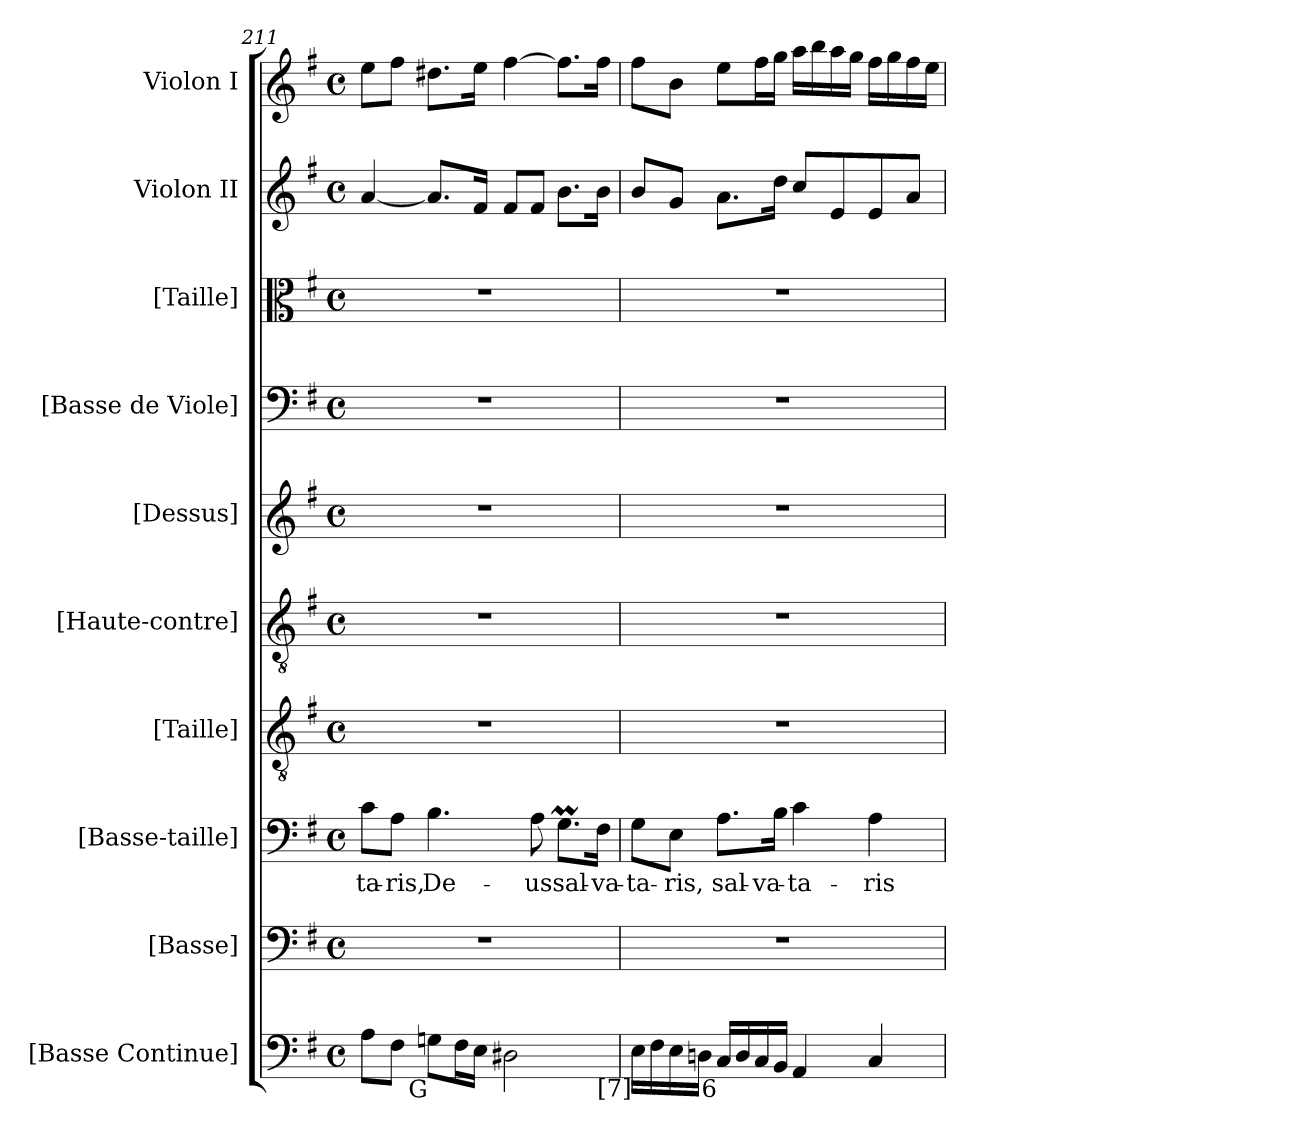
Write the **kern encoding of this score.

**kern	**kern	**kern	**text	**kern	**kern	**kern	**kern	**kern	**kern	**kern
*part10	*part9	*part8	*part8	*part7	*part6	*part5	*part4	*part3	*part2	*part1
*staff10	*staff9	*staff8	*staff8	*staff7	*staff6	*staff5	*staff4	*staff3	*staff2	*staff1
*I"[Basse Continue]	*I"[Basse]	*I"[Basse-taille]	*	*I"[Taille]	*I"[Haute-contre]	*I"[Dessus]	*I"[Basse de Viole]	*I"[Taille]	*I"Violon II	*I"Violon I
*I'B.c.	*I'B.	*I'B.t.	*	*I'T.	*I'H.C.	*I'D.	*	*	*I'Vln. II	*I'Vln. I
!!LO:LB:g=z
*clefF4	*clefF4	*clefF4	*	*clefGv2	*clefGv2	*clefG2	*clefF4	*clefC3	*clefG2	*clefG2
*	*	*	*	*ITrd7c12	*ITrd7c12	*	*	*	*	*
*k[f#]	*k[f#]	*k[f#]	*	*k[f#]	*k[f#]	*k[f#]	*k[f#]	*k[f#]	*k[f#]	*k[f#]
*G:	*G:	*G:	*	*G:	*G:	*G:	*G:	*G:	*G:	*G:
*M4/4	*M4/4	*M4/4	*	*M4/4	*M4/4	*M4/4	*M4/4	*M4/4	*M4/4	*M4/4
*met(c)	*met(c)	*met(c)	*	*met(c)	*met(c)	*met(c)	*met(c)	*met(c)	*met(c)	*met(c)
=211	=211	=211	=211	=211	=211	=211	=211	=211	=211	=211
!	!	!	!LO:LY:b:color=#000000	!	!	!	!	!	!	!
8Ai\L	1r	8ci\L	-ta-	1r	1r	1r	1r	1r	[4ai/	8eei\L
!	!	!	!LO:LY:b:color=#000000	!	!	!	!	!	!	!
8F#i\J	.	8Ai\J	-ris,	.	.	.	.	.	.	8ff#i\J
!LO:TX:b:rj:t=G	!	!	!	!	!	!	!	!	!	!
!	!	!	!LO:LY:b:color=#000000	!	!	!	!	!	!	!
8Gni\L	.	4.Bi\	De-	.	.	.	.	.	8.ai/L]	8.dd#Xi\L
16F#i\L	.	.	.	.	.	.	.	.	.	.
16Ei\JJ	.	.	.	.	.	.	.	.	16f#i/Jk	16eei\Jk
2D#Xi\	.	.	.	.	.	.	.	.	8f#i/L	[4ff#i\
!	!	!	!LO:LY:b:color=#000000	!	!	!	!	!	!	!
.	.	8Ai\	-us	.	.	.	.	.	8f#i/J	.
!	!	!	!LO:LY:b:color=#000000	!	!	!	!	!	!	!
.	.	8.GMi\L	sal-	.	.	.	.	.	8.bi\L	8.ff#i\L]
!	!	!	!LO:LY:b:color=#000000	!	!	!	!	!	!	!
.	.	16F#i\Jk	-va-	.	.	.	.	.	16bi\Jk	16ff#i\Jk
=212	=212	=212	=212	=212	=212	=212	=212	=212	=212	=212
!LO:TX:b:rj:t=[7]	!	!	!	!	!	!	!	!	!	!
!	!	!	!LO:LY:b:color=#000000	!	!	!	!	!	!	!
16Ei\LL	1r	8Gi\L	-ta-	1r	1r	1r	1r	1r	8bi/L	8ff#i\L
16F#i\	.	.	.	.	.	.	.	.	.	.
!	!	!	!LO:LY:b:color=#000000	!	!	!	!	!	!	!
16Ei\	.	8Ei\J	-ris,	.	.	.	.	.	8gi/J	8bi\J
16Dni\JJ	.	.	.	.	.	.	.	.	.	.
!LO:TX:b:rj:t=6	!	!	!	!	!	!	!	!	!	!
!	!	!	!LO:LY:b:color=#000000	!	!	!	!	!	!	!
16Ci/LL	.	8.Ai\L	sal-	.	.	.	.	.	8.ai\L	8eei\L
16Di/	.	.	.	.	.	.	.	.	.	.
16Ci/	.	.	.	.	.	.	.	.	.	16ff#i\L
!	!	!	!LO:LY:b:color=#000000	!	!	!	!	!	!	!
16BBi/JJ	.	16Bi\Jk	-va-	.	.	.	.	.	16ddi\Jk	16ggi\JJ
!	!	!	!LO:LY:b:color=#000000	!	!	!	!	!	!	!
4AAi/	.	4ci\	-ta-	.	.	.	.	.	8cci/L	16aai\LL
.	.	.	.	.	.	.	.	.	.	16bbi\
.	.	.	.	.	.	.	.	.	8ei/	16aai\
.	.	.	.	.	.	.	.	.	.	16ggi\JJ
!	!	!	!LO:LY:b:color=#000000	!	!	!	!	!	!	!
4Ci/	.	4Ai\	-ris	.	.	.	.	.	8ei/	16ff#i\LL
.	.	.	.	.	.	.	.	.	.	16ggi\
.	.	.	.	.	.	.	.	.	8ai/J	16ff#i\
.	.	.	.	.	.	.	.	.	.	16eei\JJ
=	=	=	=	=	=	=	=	=	=	=
*-	*-	*-	*-	*-	*-	*-	*-	*-	*-	*-
